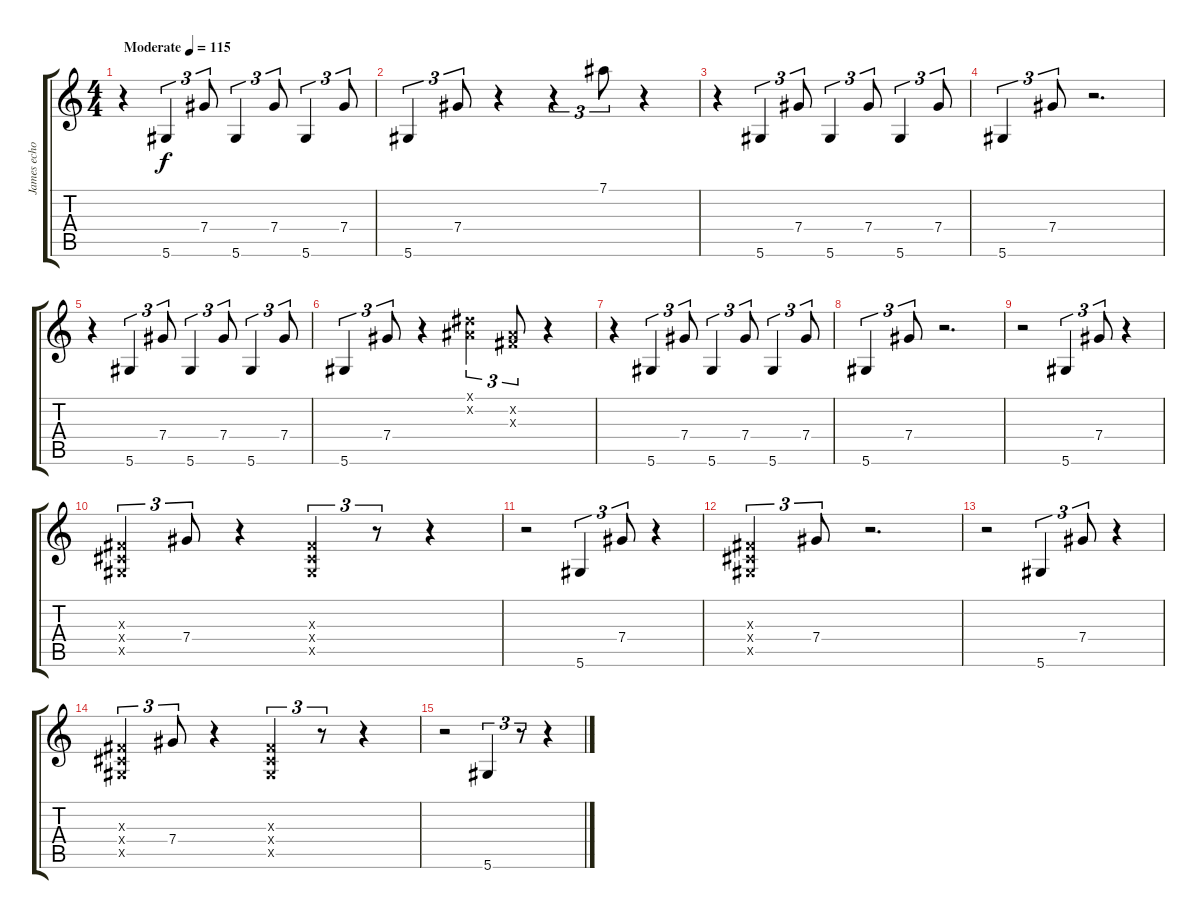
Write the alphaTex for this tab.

\track ("James echo" "James echo") {instrument distortionguitar}
\staff {score tabs}
\tuning (Eb4 Bb3 Gb3 Db3 Ab2 Eb2) {hide}
\ts (4 4)
\tempo (115 "Moderate")
\clef g2
\ks c
r.4{dy f instrument distortionguitar} 5.6.4{tu (3 2) volume 0} 7.4.8{tu (3 2)} 5.6.4{tu (3 2)} 7.4.8{tu (3 2)} 5.6.4{tu (3 2)} 7.4.8{tu (3 2)} |
5.6.4{tu (3 2)} 7.4.8{tu (3 2)} r.4 r.4{tu (3 2) volume 4} 7.1.8{tu (3 2)} r.4 |
r.4 5.6.4{tu (3 2) volume 0} 7.4.8{tu (3 2)} 5.6.4{tu (3 2)} 7.4.8{tu (3 2)} 5.6.4{tu (3 2)} 7.4.8{tu (3 2)} |
5.6.4{tu (3 2)} 7.4.8{tu (3 2)} r.2{d volume 4} |
r.4 5.6.4{tu (3 2) volume 0} 7.4.8{tu (3 2)} 5.6.4{tu (3 2)} 7.4.8{tu (3 2)} 5.6.4{tu (3 2)} 7.4.8{tu (3 2)} |
5.6.4{tu (3 2)} 7.4.8{tu (3 2)} r.4{volume 4} (0.1{x} 0.2{x}).4{tu (3 2)} (0.2{x} 0.3{x}).8{tu (3 2)} r.4 |
r.4 5.6.4{tu (3 2) volume 0} 7.4.8{tu (3 2)} 5.6.4{tu (3 2)} 7.4.8{tu (3 2)} 5.6.4{tu (3 2)} 7.4.8{tu (3 2)} |
5.6.4{tu (3 2)} 7.4.8{tu (3 2)} r.2{d volume 4} |
r.2 5.6.4{tu (3 2)} 7.4.8{tu (3 2)} r.4 |
(0.3{x} 0.4{x} 0.5{x}).4{tu (3 2)} 7.4.8{tu (3 2)} r.4 (0.3{x} 0.4{x} 0.5{x}).4{tu (3 2)} r.8{tu (3 2)} r.4 |
r.2 5.6.4{tu (3 2)} 7.4.8{tu (3 2)} r.4 |
(0.3{x} 0.4{x} 0.5{x}).4{tu (3 2)} 7.4.8{tu (3 2)} r.2{d} |
r.2 5.6.4{tu (3 2)} 7.4.8{tu (3 2)} r.4 |
(0.3{x} 0.4{x} 0.5{x}).4{tu (3 2)} 7.4.8{tu (3 2)} r.4 (0.3{x} 0.4{x} 0.5{x}).4{tu (3 2)} r.8{tu (3 2)} r.4 |
r.2 5.6.4{tu (3 2)} r.8{tu (3 2)} r.4
